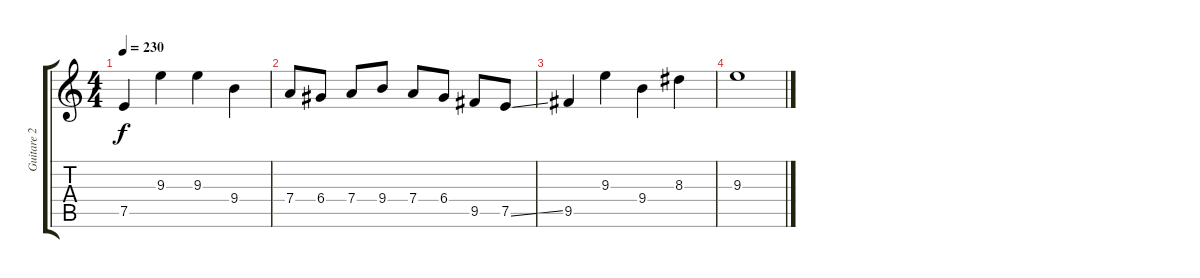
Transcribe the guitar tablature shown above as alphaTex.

\track ("Guitare 2" "Guitare 2") {instrument distortionguitar}
\staff {score tabs}
\tuning (E4 B3 G3 D3 A2 E2) {hide}
\ts (4 4)
\tempo 230
\clef g2
\ks c
7.5.4{dy f} 9.3.4 9.3.4 9.4.4 |
7.4.8 6.4.8 7.4.8 9.4.8 7.4.8 6.4.8 9.5.8 7.5{ss}.8 |
9.5.4 9.3.4 9.4.4 8.3.4 |
9.3.1
